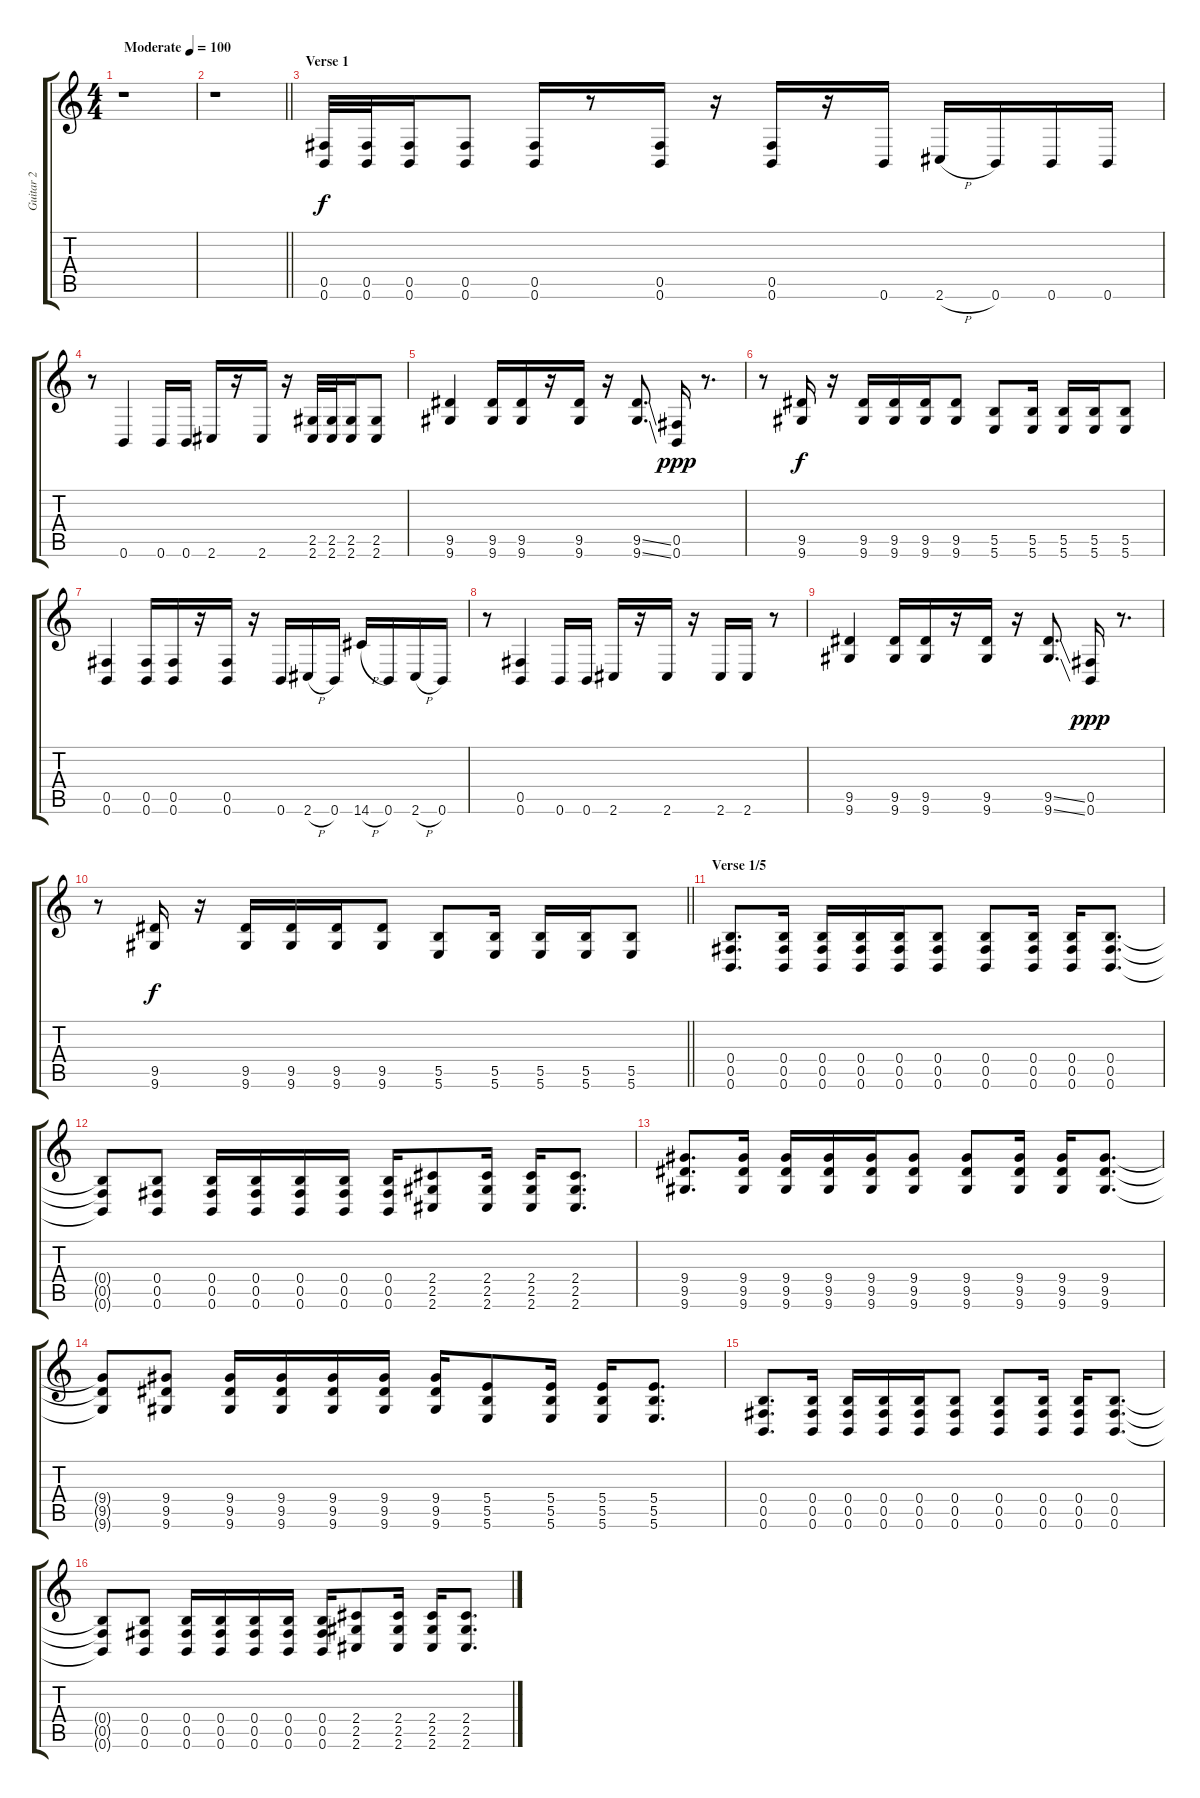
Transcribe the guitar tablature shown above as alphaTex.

\track ("Guitar 2" "Guitar 2") {instrument distortionguitar}
\staff {score tabs}
\tuning (Db4 Ab3 E3 B2 Gb2 B1) {hide}
\ts (4 4)
\tempo (100 "Moderate")
\clef g2
\ks c
r.1{dy f instrument distortionguitar} |
\barLineRight lightlight
r.1 |
\section ("" "Verse 1")
(0.5 0.6).32 (0.5 0.6).32 (0.5 0.6).16 (0.5 0.6).8 (0.5 0.6).16 r.8 (0.5 0.6).16 r.16 (0.5 0.6).16 r.16 0.6.16 2.6{h}.16 0.6.16 0.6.16 0.6.16 |
r.8 0.6.4 0.6.16 0.6.16 2.6.16 r.16 2.6.16 r.16 (2.5 2.6).32 (2.5 2.6).32 (2.5 2.6).16 (2.5 2.6).8 |
(9.5 9.6).4 (9.5 9.6).16 (9.5 9.6).16 r.16 (9.5 9.6).16 r.16 (9.5{ss} 9.6{ss}).8{d} (0.5 0.6).16{dy ppp} r.8{d} |
r.8 (9.5 9.6).16{dy f} r.16 (9.5 9.6).16 (9.5 9.6).16 (9.5 9.6).16 (9.5 9.6).8 (5.5 5.6).8 (5.5 5.6).16 (5.5 5.6).16 (5.5 5.6).16 (5.5 5.6).8 |
(0.5 0.6).4 (0.5 0.6).16 (0.5 0.6).16 r.16 (0.5 0.6).16 r.16 0.6.16 2.6{h}.16 0.6.16 14.6{h}.16 0.6.16 2.6{h}.16 0.6.16 |
r.8 (0.5 0.6).4 0.6.16 0.6.16 2.6.16 r.16 2.6.16 r.16 2.6.16 2.6.16 r.8 |
(9.5 9.6).4 (9.5 9.6).16 (9.5 9.6).16 r.16 (9.5 9.6).16 r.16 (9.5{ss} 9.6{ss}).8{d} (0.5 0.6).16{dy ppp} r.8{d} |
\barLineRight lightlight
r.8 (9.5 9.6).16{dy f} r.16 (9.5 9.6).16 (9.5 9.6).16 (9.5 9.6).16 (9.5 9.6).8 (5.5 5.6).8 (5.5 5.6).16 (5.5 5.6).16 (5.5 5.6).16 (5.5 5.6).8 |
\section ("" "Verse 1/5")
(0.4 0.5 0.6).8{d} (0.4 0.5 0.6).16 (0.4 0.5 0.6).16 (0.4 0.5 0.6).16 (0.4 0.5 0.6).16 (0.4 0.5 0.6).8 (0.4 0.5 0.6).8 (0.4 0.5 0.6).16 (0.4 0.5 0.6).16 (0.4 0.5 0.6).8{d} |
(0.4{t} 0.5{t} 0.6{t}).8 (0.4 0.5 0.6).8 (0.4 0.5 0.6).16 (0.4 0.5 0.6).16 (0.4 0.5 0.6).16 (0.4 0.5 0.6).16 (0.4 0.5 0.6).16 (2.4 2.5 2.6).8 (2.4 2.5 2.6).16 (2.4 2.5 2.6).16 (2.4 2.5 2.6).8{d} |
(9.4 9.5 9.6).8{d} (9.4 9.5 9.6).16 (9.4 9.5 9.6).16 (9.4 9.5 9.6).16 (9.4 9.5 9.6).16 (9.4 9.5 9.6).8 (9.4 9.5 9.6).8 (9.4 9.5 9.6).16 (9.4 9.5 9.6).16 (9.4 9.5 9.6).8{d} |
(9.4{t} 9.5{t} 9.6{t}).8 (9.4 9.5 9.6).8 (9.4 9.5 9.6).16 (9.4 9.5 9.6).16 (9.4 9.5 9.6).16 (9.4 9.5 9.6).16 (9.4 9.5 9.6).16 (5.4 5.5 5.6).8 (5.4 5.5 5.6).16 (5.4 5.5 5.6).16 (5.4 5.5 5.6).8{d} |
(0.4 0.5 0.6).8{d} (0.4 0.5 0.6).16 (0.4 0.5 0.6).16 (0.4 0.5 0.6).16 (0.4 0.5 0.6).16 (0.4 0.5 0.6).8 (0.4 0.5 0.6).8 (0.4 0.5 0.6).16 (0.4 0.5 0.6).16 (0.4 0.5 0.6).8{d} |
(0.4{t} 0.5{t} 0.6{t}).8 (0.4 0.5 0.6).8 (0.4 0.5 0.6).16 (0.4 0.5 0.6).16 (0.4 0.5 0.6).16 (0.4 0.5 0.6).16 (0.4 0.5 0.6).16 (2.4 2.5 2.6).8 (2.4 2.5 2.6).16 (2.4 2.5 2.6).16 (2.4 2.5 2.6).8{d}
